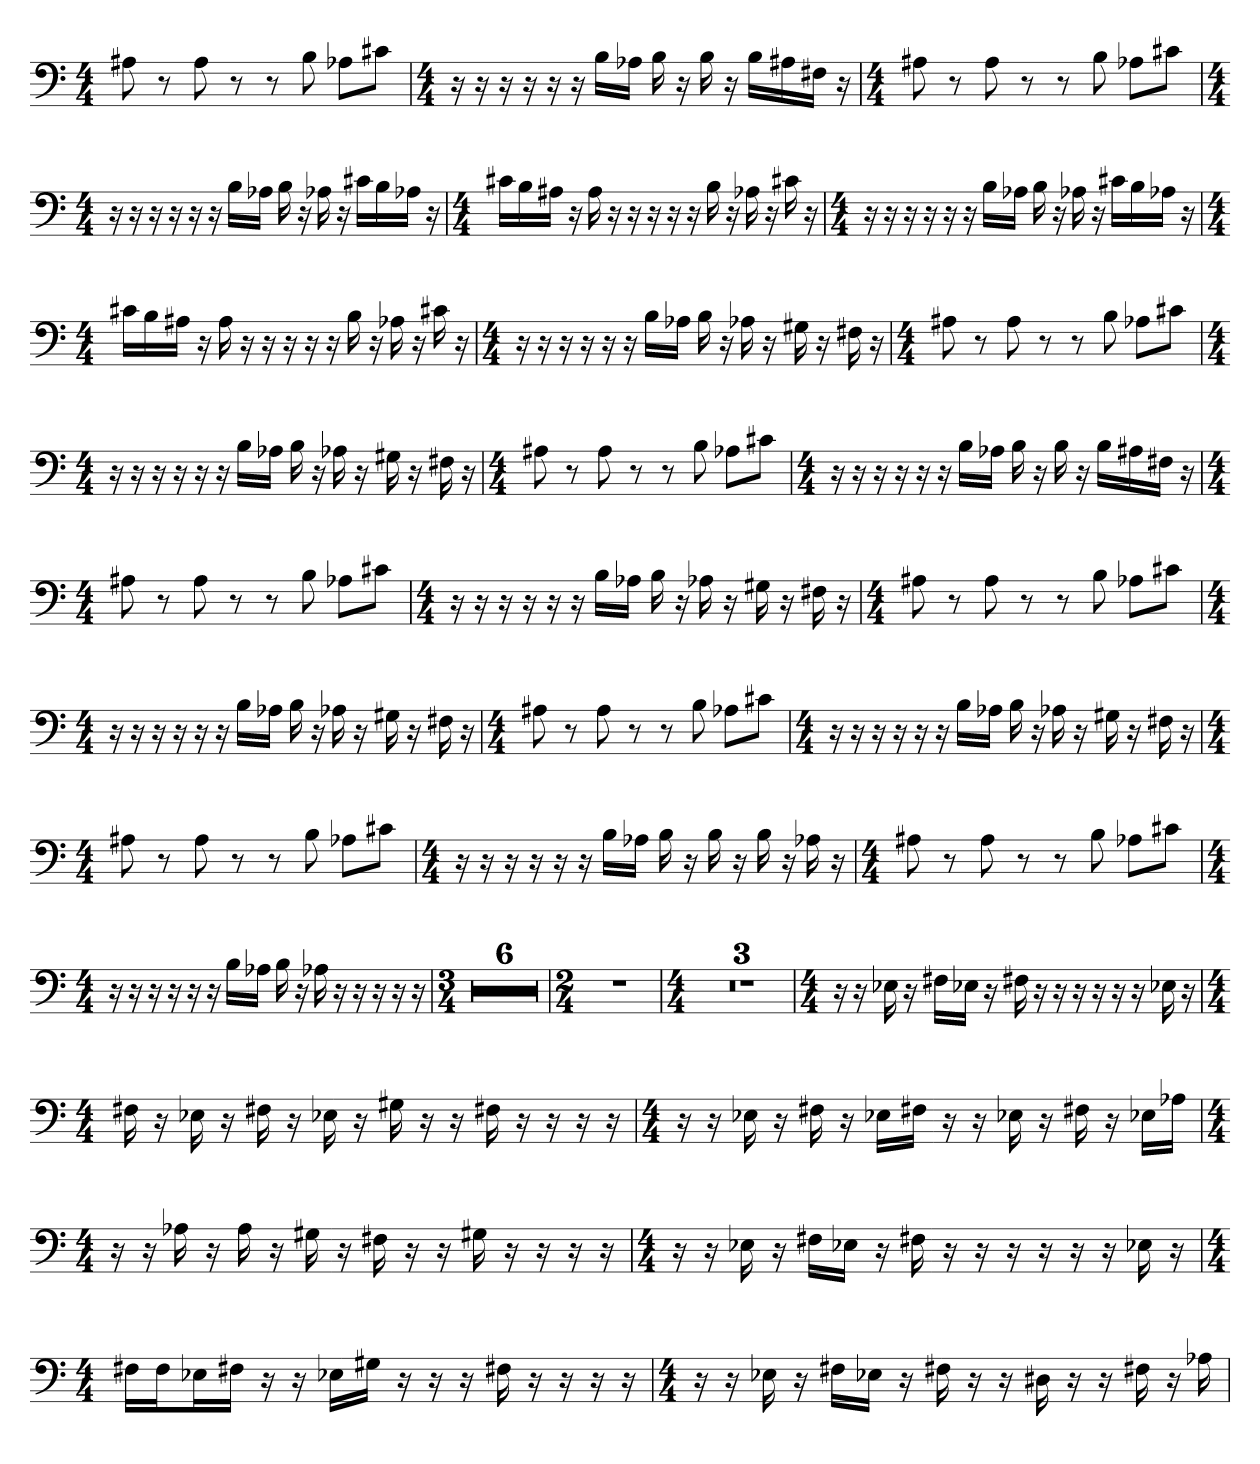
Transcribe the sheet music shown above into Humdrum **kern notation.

**kern
*part1
*staff1
*M4/4
=
8A#X
8r
8A#
8r
8r
8B
8A-XL
8c#XJ
=
*M4/4
16r
16r
16r
16r
16r
16r
16BLL
16A-XJJ
16B
16r
16B
16r
16BLL
16A#X
16F#XJJ
16r
=
*M4/4
8A#X
8r
8A#
8r
8r
8B
8A-XL
8c#XJ
=
*M4/4
16r
16r
16r
16r
16r
16r
16BLL
16A-XJJ
16B
16r
16A-X
16r
16c#XLL
16B
16A-XJJ
16r
=
*M4/4
16c#XLL
16B
16A#XJJ
16r
16A#
16r
16r
16r
16r
16r
16B
16r
16A-X
16r
16c#X
16r
=
*M4/4
16r
16r
16r
16r
16r
16r
16BLL
16A-XJJ
16B
16r
16A-X
16r
16c#XLL
16B
16A-XJJ
16r
=
*M4/4
16c#XLL
16B
16A#XJJ
16r
16A#
16r
16r
16r
16r
16r
16B
16r
16A-X
16r
16c#X
16r
=
*M4/4
16r
16r
16r
16r
16r
16r
16BLL
16A-XJJ
16B
16r
16A-X
16r
16G#X
16r
16F#X
16r
=
*M4/4
8A#X
8r
8A#
8r
8r
8B
8A-XL
8c#XJ
=
*M4/4
16r
16r
16r
16r
16r
16r
16BLL
16A-XJJ
16B
16r
16A-X
16r
16G#X
16r
16F#X
16r
=
*M4/4
8A#X
8r
8A#
8r
8r
8B
8A-XL
8c#XJ
=
*M4/4
16r
16r
16r
16r
16r
16r
16BLL
16A-XJJ
16B
16r
16B
16r
16BLL
16A#X
16F#XJJ
16r
=
*M4/4
8A#X
8r
8A#
8r
8r
8B
8A-XL
8c#XJ
=
*M4/4
16r
16r
16r
16r
16r
16r
16BLL
16A-XJJ
16B
16r
16A-X
16r
16G#X
16r
16F#X
16r
=
*M4/4
8A#X
8r
8A#
8r
8r
8B
8A-XL
8c#XJ
=
*M4/4
16r
16r
16r
16r
16r
16r
16BLL
16A-XJJ
16B
16r
16A-X
16r
16G#X
16r
16F#X
16r
=
*M4/4
8A#X
8r
8A#
8r
8r
8B
8A-XL
8c#XJ
=
*M4/4
16r
16r
16r
16r
16r
16r
16BLL
16A-XJJ
16B
16r
16A-X
16r
16G#X
16r
16F#X
16r
=
*M4/4
8A#X
8r
8A#
8r
8r
8B
8A-XL
8c#XJ
=
*M4/4
16r
16r
16r
16r
16r
16r
16BLL
16A-XJJ
16B
16r
16B
16r
16B
16r
16A-X
16r
=
*M4/4
8A#X
8r
8A#
8r
8r
8B
8A-XL
8c#XJ
=
*M4/4
16r
16r
16r
16r
16r
16r
16BLL
16A-XJJ
16B
16r
16A-X
16r
16r
16r
16r
16r
=
*M3/4
2.r
=
*M3/4
2.r
=
*M3/4
2.r
=
*M3/4
2.r
=
*M3/4
2.r
=
*M3/4
2.r
=
*M2/4
2r
=
*M4/4
1r
=
*M4/4
1r
=
*M4/4
1r
=
*M4/4
16r
16r
16E-X
16r
16F#XLL
16E-XJJ
16r
16F#X
16r
16r
16r
16r
16r
16r
16E-X
16r
=
*M4/4
16F#X
16r
16E-X
16r
16F#X
16r
16E-X
16r
16G#X
16r
16r
16F#X
16r
16r
16r
16r
=
*M4/4
16r
16r
16E-X
16r
16F#X
16r
16E-XLL
16F#XJJ
16r
16r
16E-X
16r
16F#X
16r
16E-XLL
16A-XJJ
=
*M4/4
16r
16r
16A-X
16r
16A-
16r
16G#X
16r
16F#X
16r
16r
16G#X
16r
16r
16r
16r
=
*M4/4
16r
16r
16E-X
16r
16F#XLL
16E-XJJ
16r
16F#X
16r
16r
16r
16r
16r
16r
16E-X
16r
=
*M4/4
16F#XLL
16F#J
16E-XL
16F#XJJ
16r
16r
16E-XLL
16G#XJJ
16r
16r
16r
16F#X
16r
16r
16r
16r
=
*M4/4
16r
16r
16E-X
16r
16F#XLL
16E-XJJ
16r
16F#X
16r
16r
16D#X
16r
16r
16F#X
16r
16A-X
=
*-
